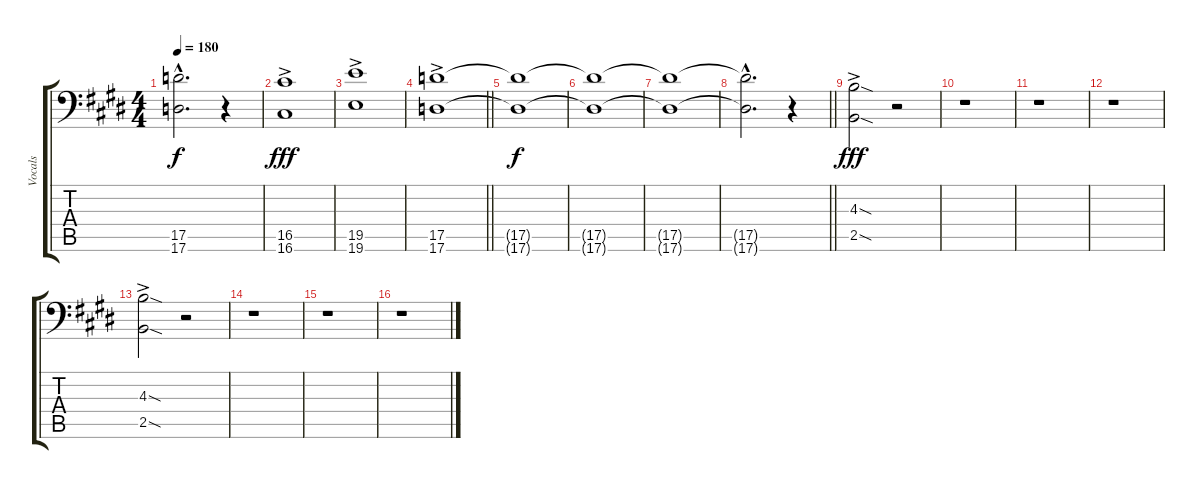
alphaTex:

\track ("Vocals" "Vocals") {instrument stringensemble1}
\staff {score tabs}
\tuning (E4 B3 G3 D3 A2 A1) {hide}
\ts (4 4)
\tempo 180
\clef f4
\ks c#minor
(17.5{hac t} 17.6{hac t}).2{d dy f} r.4 |
(16.5{ac} 16.6).1{dy fff} |
(19.5{ac} 19.6).1 |
\barLineRight lightlight
(17.5{ac} 17.6).1 |
(17.5{t} 17.6{t}).1{dy f} |
(17.5{t} 17.6{t}).1 |
(17.5{t} 17.6{t}).1 |
\barLineRight lightlight
(17.5{hac t} 17.6{hac t}).2{d} r.4 |
(4.3{sod ac} 2.5{sod ac}).2{dy fff} r.2 |
r.1 |
r.1 |
r.1 |
(4.3{sod ac} 2.5{sod ac}).2 r.2 |
r.1 |
r.1 |
r.1
